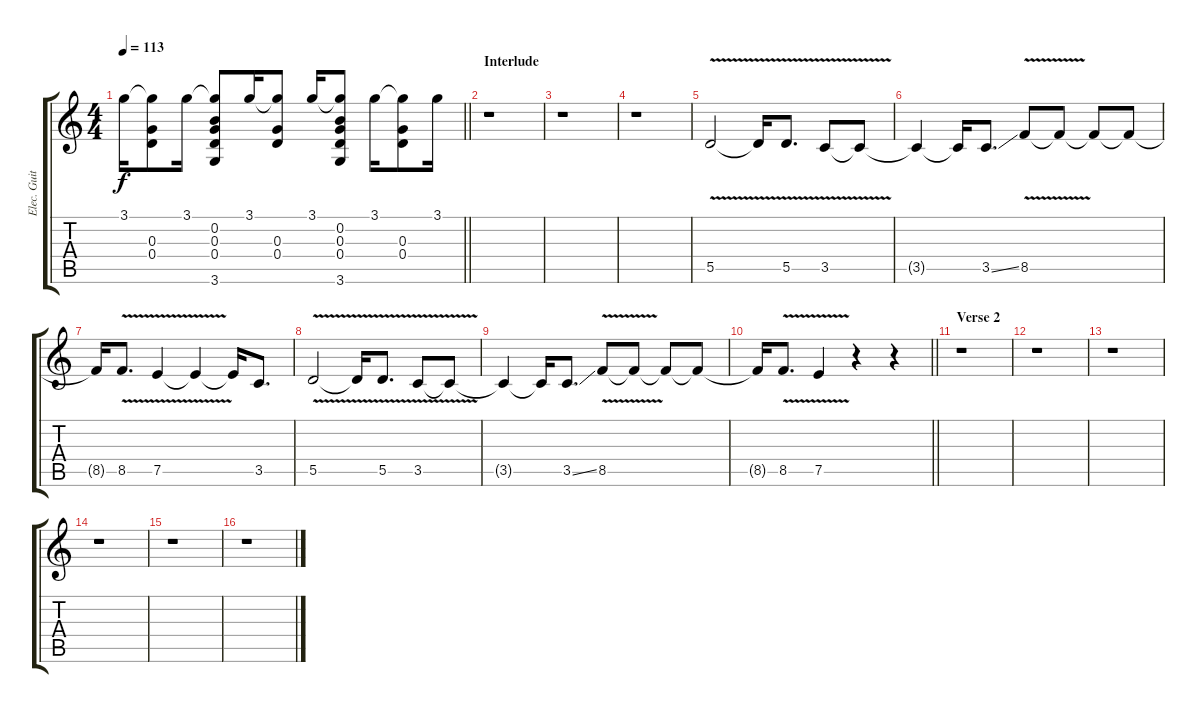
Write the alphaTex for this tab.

\track ("Elec. Guitar 2" "Elec. Guit") {instrument electricguitarclean}
\staff {score tabs}
\tuning (E4 B3 G3 D3 A2 E2) {hide}
\ts (4 4)
\tempo 113
\clef g2
\barLineRight lightlight
\ks c
3.1.16{dy f} (3.1{t} 0.3 0.4).8 3.1.16 (3.1{t} 0.2 0.3 0.4 3.6).8 3.1.16 (3.1{t} 0.3 0.4).8 3.1.16 (3.1{t} 0.2 0.3 0.4 3.6).8 3.1.16 (3.1{t} 0.3 0.4).8 3.1.16 |
\section ("" "Interlude")
r.1 |
r.1 |
r.1 |
5.5{v}.2 5.5{t}.16 5.5{v}.8{d} 3.5{v}.8 3.5{t}.8 |
3.5{t}.4 3.5{t}.16 3.5{ss}.8{d} 8.5{v}.8 8.5{t}.8 8.5{t}.8 8.5{t}.8 |
8.5{t}.16 8.5{v}.8{d} 7.5{v}.4 7.5{t}.4 7.5{t}.16 3.5.8{d} |
5.5{v}.2 5.5{t}.16 5.5{v}.8{d} 3.5{v}.8 3.5{t}.8 |
3.5{t}.4 3.5{t}.16 3.5{ss}.8{d} 8.5{v}.8 8.5{t}.8 8.5{t}.8 8.5{t}.8 |
\barLineRight lightlight
8.5{t}.16 8.5{v}.8{d} 7.5{v}.4 r.4 r.4 |
\section ("" "Verse 2")
r.1 |
r.1 |
r.1 |
r.1 |
r.1 |
r.1
